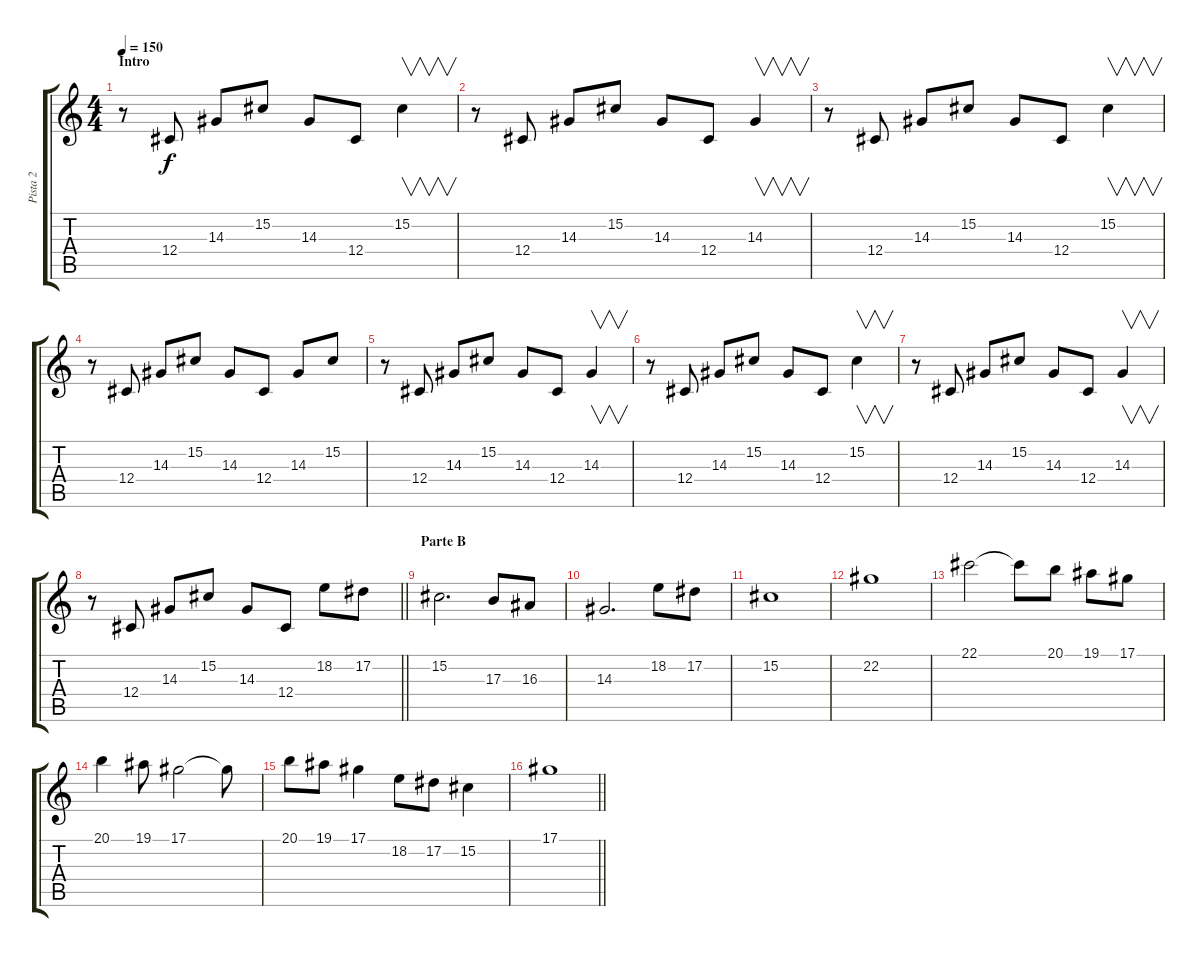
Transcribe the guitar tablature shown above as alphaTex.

\track ("Pista 2" "Pista 2") {instrument pad1newage}
\staff {score tabs}
\tuning (Eb4 Bb3 Gb3 Db3 Ab2 Eb2) {hide}
\ts (4 4)
\section ("" "Intro")
\tempo 150
\clef g2
\ks c
r.8{dy f instrument pad1newage} 12.4.8 14.3.8 15.2.8 14.3.8 12.4.8 15.2.4{v} |
r.8 12.4.8 14.3.8 15.2.8 14.3.8 12.4.8 14.3.4{v} |
r.8 12.4.8 14.3.8 15.2.8 14.3.8 12.4.8 15.2.4{v} |
r.8 12.4.8 14.3.8 15.2.8 14.3.8 12.4.8 14.3.8 15.2.8 |
r.8 12.4.8 14.3.8 15.2.8 14.3.8 12.4.8 14.3.4{v} |
r.8 12.4.8 14.3.8 15.2.8 14.3.8 12.4.8 15.2.4{v} |
r.8 12.4.8 14.3.8 15.2.8 14.3.8 12.4.8 14.3.4{v} |
\barLineRight lightlight
r.8 12.4.8 14.3.8 15.2.8 14.3.8 12.4.8 18.2.8{instrument lead2sawtooth} 17.2.8 |
\section ("" "Parte B")
15.2.2{d} 17.3.8 16.3.8 |
14.3.2{d} 18.2.8 17.2.8 |
15.2.1 |
22.2.1 |
22.1.2 22.1{t}.8 20.1.8 19.1.8 17.1.8 |
20.1.4 19.1.8 17.1.2 17.1{t}.8 |
20.1.8 19.1.8 17.1.4 18.2.8 17.2.8 15.2.4 |
\barLineRight lightlight
17.1.1
